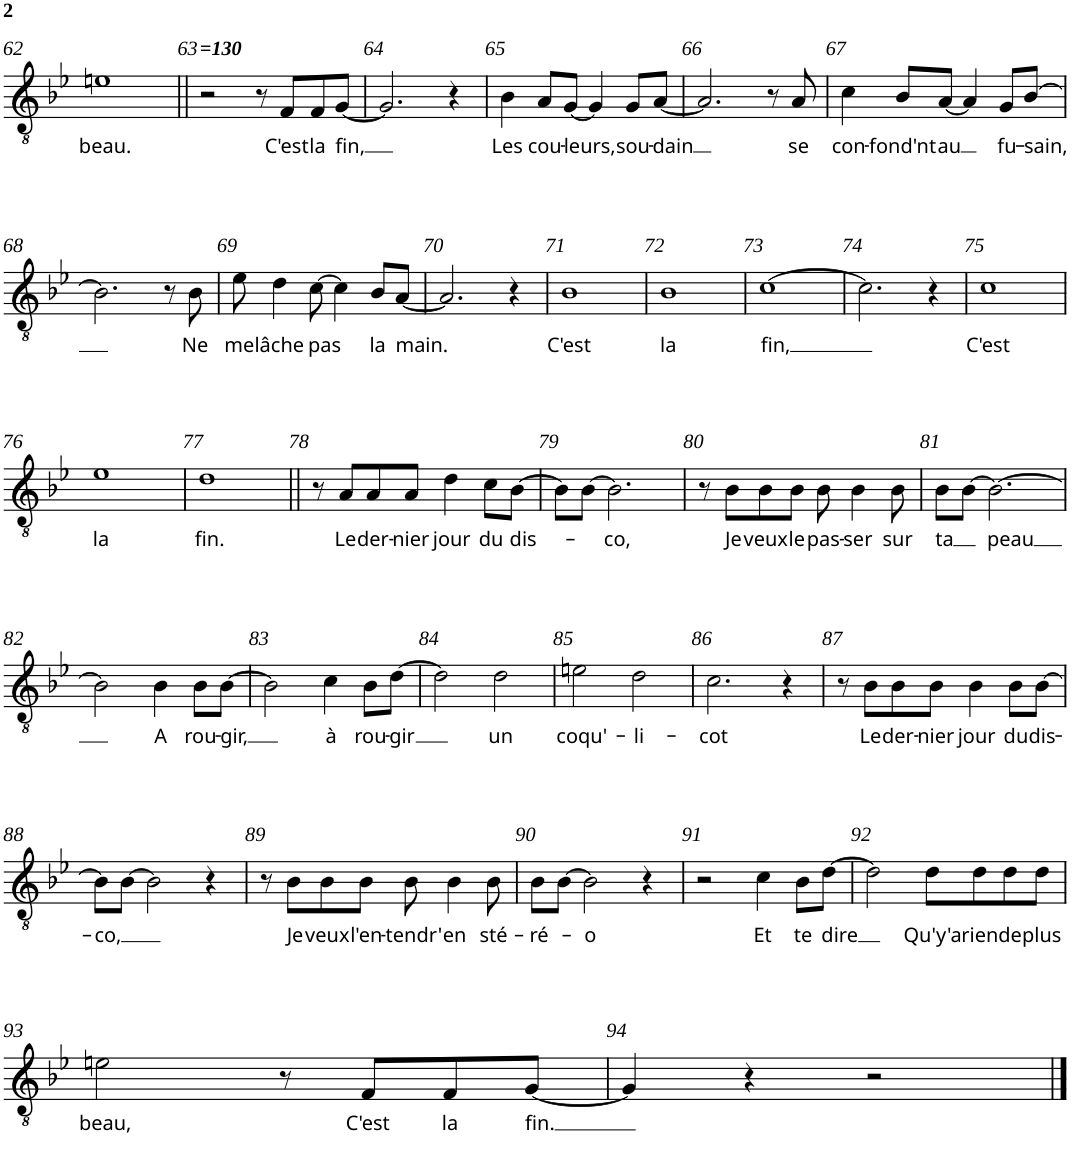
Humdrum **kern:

**kern	**text
*part1	*part1
*staff1	*staff1
*I"Ténor	*
*I'Tén.	*
!!LO:PB:g=z
*clefGv2	*
*k[b-e-]	*
*g:	*
*M4/4	*
*met(c)	*
=62	=62
!	!LO:LY:b
1en	beau.
=63||	=63||
!LO:TX:a:Bi:t==130	!
2r	.
8r	.
!	!LO:LY:b
8F/L	C'est
!	!LO:LY:b
8F/	la
!	!LO:LY:b
[8G/J	fin,
=64	=64
2.G/]	.
4r	.
=65	=65
!	!LO:LY:b
4B-\	Les
!	!LO:LY:b
8A/L	cou-
!	!LO:LY:b
[8G/J	-leurs,
4G/]	.
!	!LO:LY:b
8G/L	sou-
!	!LO:LY:b
[8A/J	-dain
=66	=66
2.A/]	.
8r	.
!	!LO:LY:b
8A/	se
=67	=67
!	!LO:LY:b
4c\	con-
!	!LO:LY:b
8B-/L	-fond'nt
!	!LO:LY:b
[8A/J	au
4A/]	.
!	!LO:LY:b
8G/L	fu-
!	!LO:LY:b
[8B-/J	-sain,
!!LO:LB:g=z
=68	=68
2.B-\]	.
8r	.
!	!LO:LY:b
8B-\	Ne
=69	=69
!	!LO:LY:b
8e-\	me
!	!LO:LY:b
4d\	lâche
!	!LO:LY:b
[8c\	pas
4c\]	.
!	!LO:LY:b
8B-/L	la
!	!LO:LY:b
[8A/J	main.
=70	=70
2.A/]	.
4r	.
=71	=71
!	!LO:LY:b
1B-	C'est
=72	=72
!	!LO:LY:b
1B-	la
=73	=73
!	!LO:LY:b
[1c	fin,
=74	=74
2.c\]	.
4r	.
=75	=75
!	!LO:LY:b
1c	C'est
!!LO:LB:g=z
=76	=76
!	!LO:LY:b
1e-	la
=77	=77
!	!LO:LY:b
1d	fin.
=78||	=78||
8r	.
!	!LO:LY:b
8A/L	Le
!	!LO:LY:b
8A/	der-
!	!LO:LY:b
8A/J	-nier
!	!LO:LY:b
4d\	jour
!	!LO:LY:b
8c\L	du
!	!LO:LY:b
[8B-\J	dis-
=79	=79
8B-\L]	.
[8B-\J	.
!	!LO:LY:b
2.B-\]	-co,
=80	=80
8r	.
!	!LO:LY:b
8B-\L	Je
!	!LO:LY:b
8B-\	veux
!	!LO:LY:b
8B-\J	le
!	!LO:LY:b
8B-\	pas-
!	!LO:LY:b
4B-\	-ser
!	!LO:LY:b
8B-\	sur
=81	=81
!	!LO:LY:b
8B-\L	ta
[8B-\J	.
!	!LO:LY:b
2.B-\_	peau
!!LO:LB:g=z
=82	=82
2B-\]	.
!	!LO:LY:b
4B-\	A
!	!LO:LY:b
8B-\L	rou-
!	!LO:LY:b
[8B-\J	-gir,
=83	=83
2B-\]	.
!	!LO:LY:b
4c\	à
!	!LO:LY:b
8B-\L	rou-
!	!LO:LY:b
[8d\J	-gir
=84	=84
2d\]	.
!	!LO:LY:b
2d\	un
=85	=85
!	!LO:LY:b
2en\	coqu'-
!	!LO:LY:b
2d\	-li-
=86	=86
!	!LO:LY:b
2.c\	-cot
4r	.
=87	=87
8r	.
!	!LO:LY:b
8B-\L	Le
!	!LO:LY:b
8B-\	der-
!	!LO:LY:b
8B-\J	-nier
!	!LO:LY:b
4B-\	jour
!	!LO:LY:b
8B-\L	du
!	!LO:LY:b
[8B-\J	dis-
!!LO:LB:g=z
=88	=88
!	!LO:LY:b
8B-\L]	-co,
[8B-\J	.
2B-\]	.
4r	.
=89	=89
8r	.
!	!LO:LY:b
8B-\L	Je
!	!LO:LY:b
8B-\	veux
!	!LO:LY:b
8B-\J	l'en-
!	!LO:LY:b
8B-\	-tendr'
!	!LO:LY:b
4B-\	en
!	!LO:LY:b
8B-\	sté-
=90	=90
!	!LO:LY:b
8B-\L	-ré-
[8B-\J	.
!	!LO:LY:b
2B-\]	-o
4r	.
=91	=91
2r	.
!	!LO:LY:b
4c\	Et
!	!LO:LY:b
8B-\L	te
!	!LO:LY:b
[8d\J	dire
=92	=92
2d\]	.
!	!LO:LY:b
8d\L	Qu'y'a
!	!LO:LY:b
8d\	rien
!	!LO:LY:b
8d\	de
!	!LO:LY:b
8d\J	plus
!!LO:LB:g=z
=93	=93
!	!LO:LY:b
2en\	beau,
8r	.
!	!LO:LY:b
8F/L	C'est
!	!LO:LY:b
8F/	la
!	!LO:LY:b
[8G/J	fin.
=94	=94
4G/]	.
4r	.
2r	.
==	==
*-	*-
